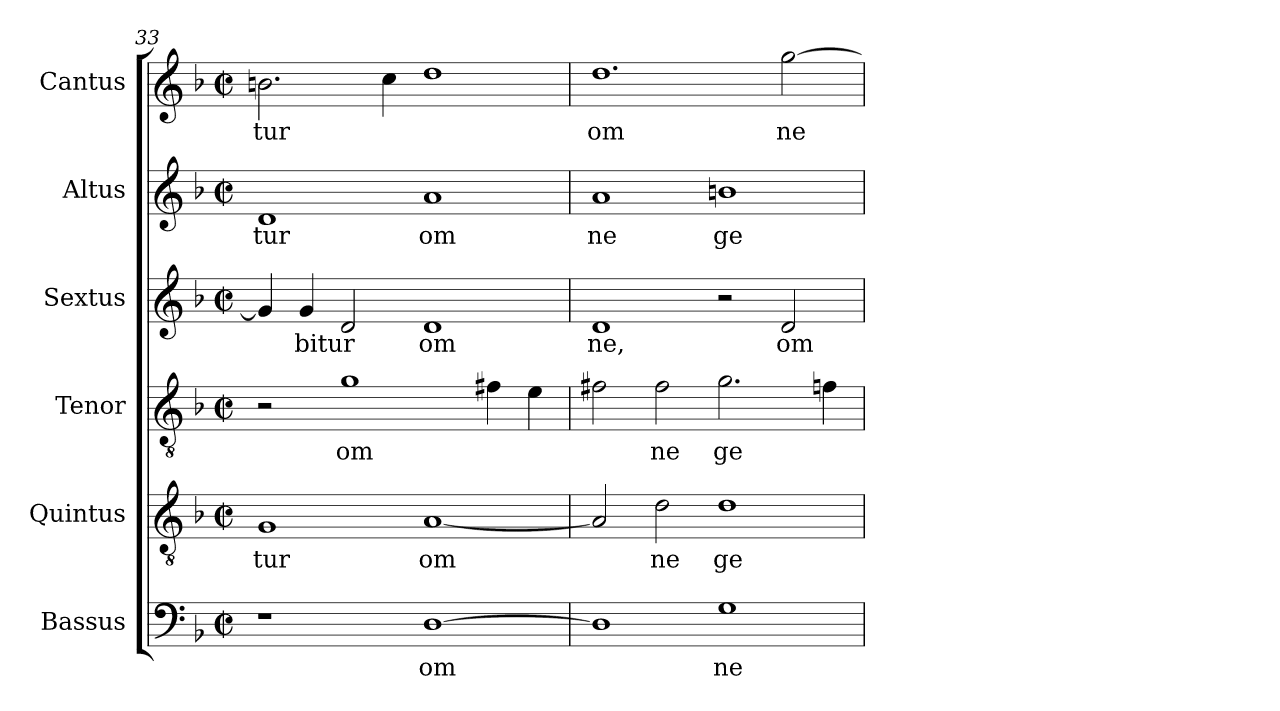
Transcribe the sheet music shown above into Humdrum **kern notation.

**kern	**text	**kern	**text	**kern	**text	**kern	**text	**kern	**text	**kern	**text
*part6	*part6	*part5	*part5	*part4	*part4	*part3	*part3	*part2	*part2	*part1	*part1
*staff6	*staff6	*staff5	*staff5	*staff4	*staff4	*staff3	*staff3	*staff2	*staff2	*staff1	*staff1
*I"Bassus	*	*I"Quintus	*	*I"Tenor	*	*I"Sextus	*	*I"Altus	*	*I"Cantus	*
*clefF4	*	*clefGv2	*	*clefGv2	*	*clefG2	*	*clefG2	*	*clefG2	*
*k[b-]	*	*k[b-]	*	*k[b-]	*	*k[b-]	*	*k[b-]	*	*k[b-]	*
*F:	*	*F:	*	*F:	*	*F:	*	*F:	*	*F:	*
*M2/2	*	*M2/2	*	*M2/2	*	*M2/2	*	*M2/2	*	*M2/2	*
*met(c|)	*	*met(c|)	*	*met(c|)	*	*met(c|)	*	*met(c|)	*	*met(c|)	*
=33	=33	=33	=33	=33	=33	=33	=33	=33	=33	=33	=33
!	!	!	!LO:LY:b:cj	!	!	!	!LO:LY:b:cj	!	!LO:LY:b:cj	!	!LO:LY:b:cj
1r	.	1G	tur	2r	.	4g/]	.	1d	tur	2.bn\	tur
!	!	!	!	!	!	!	!LO:LY:b:cj	!	!	!	!
.	.	.	.	.	.	4g/	bitur	.	.	.	.
!	!	!	!	!	!LO:LY:b:cj	!	!LO:LY:b:cj	!	!	!	!
.	.	.	.	1g	om	2d/	.	.	.	.	.
!	!	!	!	!	!	!	!	!	!	!	!LO:LY:b:cj
.	.	.	.	.	.	.	.	.	.	4cc\	.
!	!LO:LY:b:cj	!	!LO:LY:b:cj	!	!	!	!LO:LY:b:cj	!	!LO:LY:b:cj	!	!LO:LY:b:cj
[>1D	om	[<1A	om	.	.	1d	om	1a	om	1dd	.
!	!	!	!	!	!LO:LY:b:cj	!	!	!	!	!	!
.	.	.	.	4f#X\	.	.	.	.	.	.	.
!	!	!	!	!	!LO:LY:b:cj	!	!	!	!	!	!
.	.	.	.	4e\	.	.	.	.	.	.	.
=34	=34	=34	=34	=34	=34	=34	=34	=34	=34	=34	=34
!	!LO:LY:b:cj	!	!LO:LY:b:cj	!	!LO:LY:b:cj	!	!LO:LY:b:cj	!	!LO:LY:b:cj	!	!LO:LY:b:cj
1D]	.	2A/]	.	2f#X\	.	1d	ne,	1a	ne	1.dd	om
!	!	!	!LO:LY:b:cj	!	!LO:LY:b:cj	!	!	!	!	!	!
.	.	2d\	ne	2f#\	ne	.	.	.	.	.	.
!	!LO:LY:b:cj	!	!LO:LY:b:cj	!	!LO:LY:b:cj	!	!	!	!LO:LY:b:cj	!	!
1G	ne	1d	ge	2.g\	ge	2r	.	1bn	ge	.	.
!	!	!	!	!	!	!	!LO:LY:b:cj	!	!	!	!LO:LY:b:cj
.	.	.	.	.	.	2d/	om	.	.	[>2gg\	ne
!	!	!	!	!	!LO:LY:b:cj	!	!	!	!	!	!
.	.	.	.	4fn\	.	.	.	.	.	.	.
=	=	=	=	=	=	=	=	=	=	=	=
*-	*-	*-	*-	*-	*-	*-	*-	*-	*-	*-	*-
